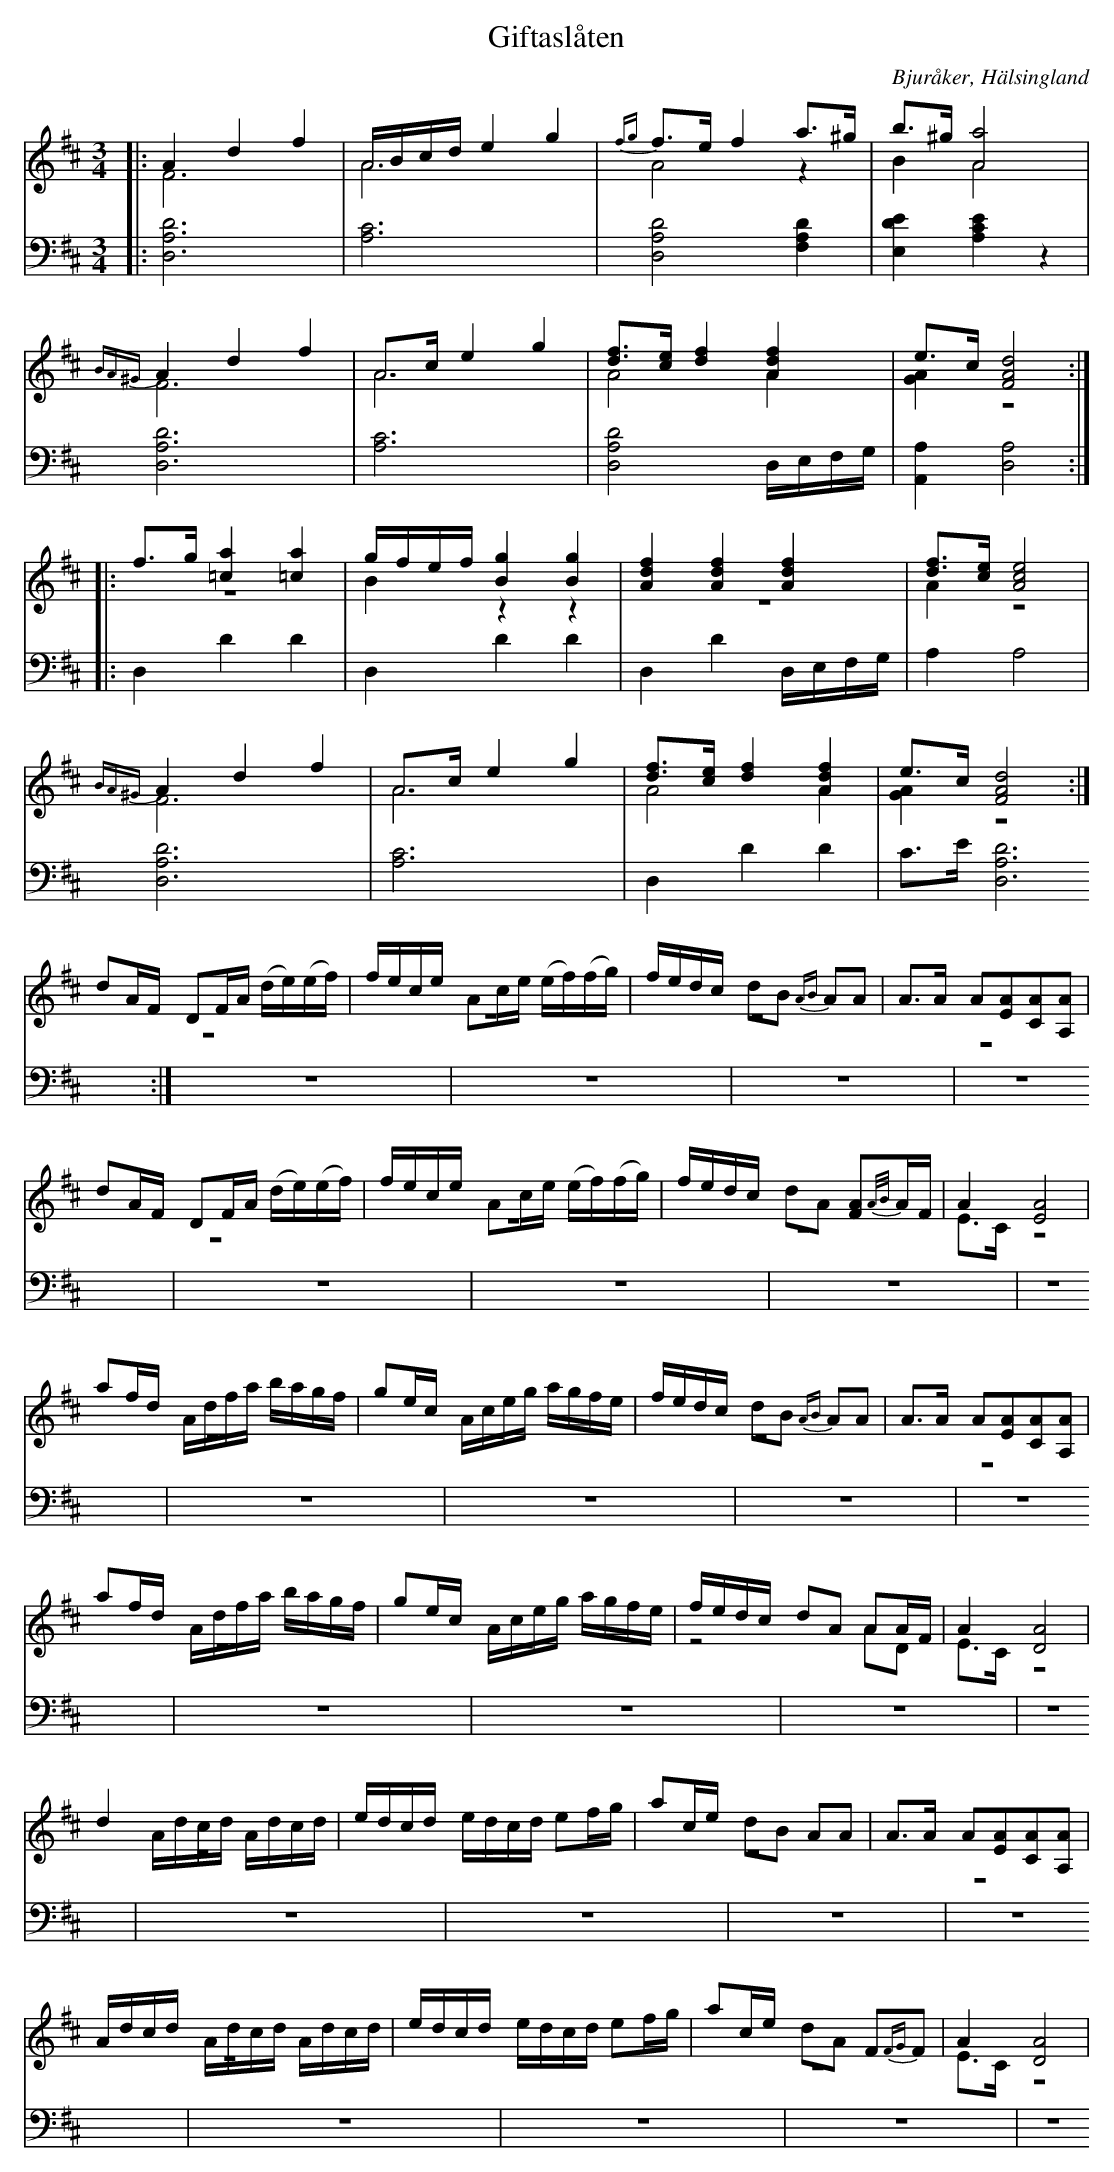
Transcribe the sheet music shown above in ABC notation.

X:1
T: Giftaslåten
O: Bjuråker, Hälsingland
M: 3/4
L: 1/8
K: D
V:1
V:2 merge
V:3
V:1
|: A2 d2 f2|A/B/c/d/ e2 g2|{fg}f>e f2 a>^g |b>^g [A4a4]|
 {BA^G}A2 d2 f2|A>c e2 g2|[df]>[ce] [d2f2] [A2d2f2]| e>c [F4A4d4]:|
|:f>g [=c2a2] [=c2a2]|g/f/e/f/ [B2g2] [B2g2]|[A2d2f2] [A2d2f2] [A2d2f2] |[df]>[ce] [A4c4e4]|
{BA^G}A2 d2 f2|A>c e2 g2|[df]>[ce] [d2f2] [A2d2f2]| e>c [F4A4d4]:|
dA/F/ DF/A/  (d/e/)(e/f/)|f/e/c/e/ Ac/e/ (e/f/)(f/g/)|f/e/d/c/ dB {AB}AA|A>A A[EA][CA][A,A]|
dA/F/ DF/A/ (d/e/)(e/f/)|f/e/c/e/ Ac/e/ (e/f/)(f/g/)|f/e/d/c/ dA [FA]{A/B/}A/F/|A2 [E4A4]|
af/d/ A/d/f/a/  b/a/g/f/| ge/c/ A/c/e/g/ a/g/f/e/|f/e/d/c/ dB {AB}AA|A>A A[EA][CA][A,A]|
af/d/ A/d/f/a/ b/a/g/f/|ge/c/ A/c/e/g/ a/g/f/e/|f/e/d/c/ dA AA/F/| A2 [D4A4]|
d2 A/d/c/d/ A/d/c/d/|e/d/c/d/ e/d/c/d/ ef/g/|ac/e/ dB AA|A>A A[EA][CA][A,A]|
A/d/c/d/ A/d/c/d/ A/d/c/d/|e/d/c/d/ e/d/c/d/ ef/g/| ac/e/ dA F{FG}F|A2 [D4A4]|
V:2
|: F6| A6|A4 z2|B2 A4|
F6| A6|A4 A2|[G2A2] z4:|
|:z6|B2 z2 z2|z6|A2 z4|
F6|A6|A4 A2|[G2A2] z4:|
z6|z6|z6|z6|
z6|z6|z6|E>C z4|
z6|z6|z6|z6|
z6|z6|z4 AD|E>C z4|
z6|z6|z6|z6|
z6|z6|z6|E>C z4|
V:4 clef bass
|: [D,6A,6D6]| [A,6C6]|[D,4A,4D4] [F,2A,2D2]|[E,2D2E2] [A,2C2E2] z2|
[D,6A,6D6]| [A,6C6]|[D,4A,4D4] D,/E,/F,/G,/|[A,,2A,2] [D,4A,4] :|
|:D,2 D2 D2|D,2 D2 D2|D,2 D2 D,/E,/F,/G,/|A,2 A,4|
[D,6A,6D6]|[A,6C6]| D,2 D2 D2|C>E [D,6A,6D6]:|
z6|z6|z6|z6|
z6|z6|z6|z6|
z6|z6|z6|z6|
z6|z6|z6|z6|
z6|z6|z6|z6|
z6|z6|z6|z6|
